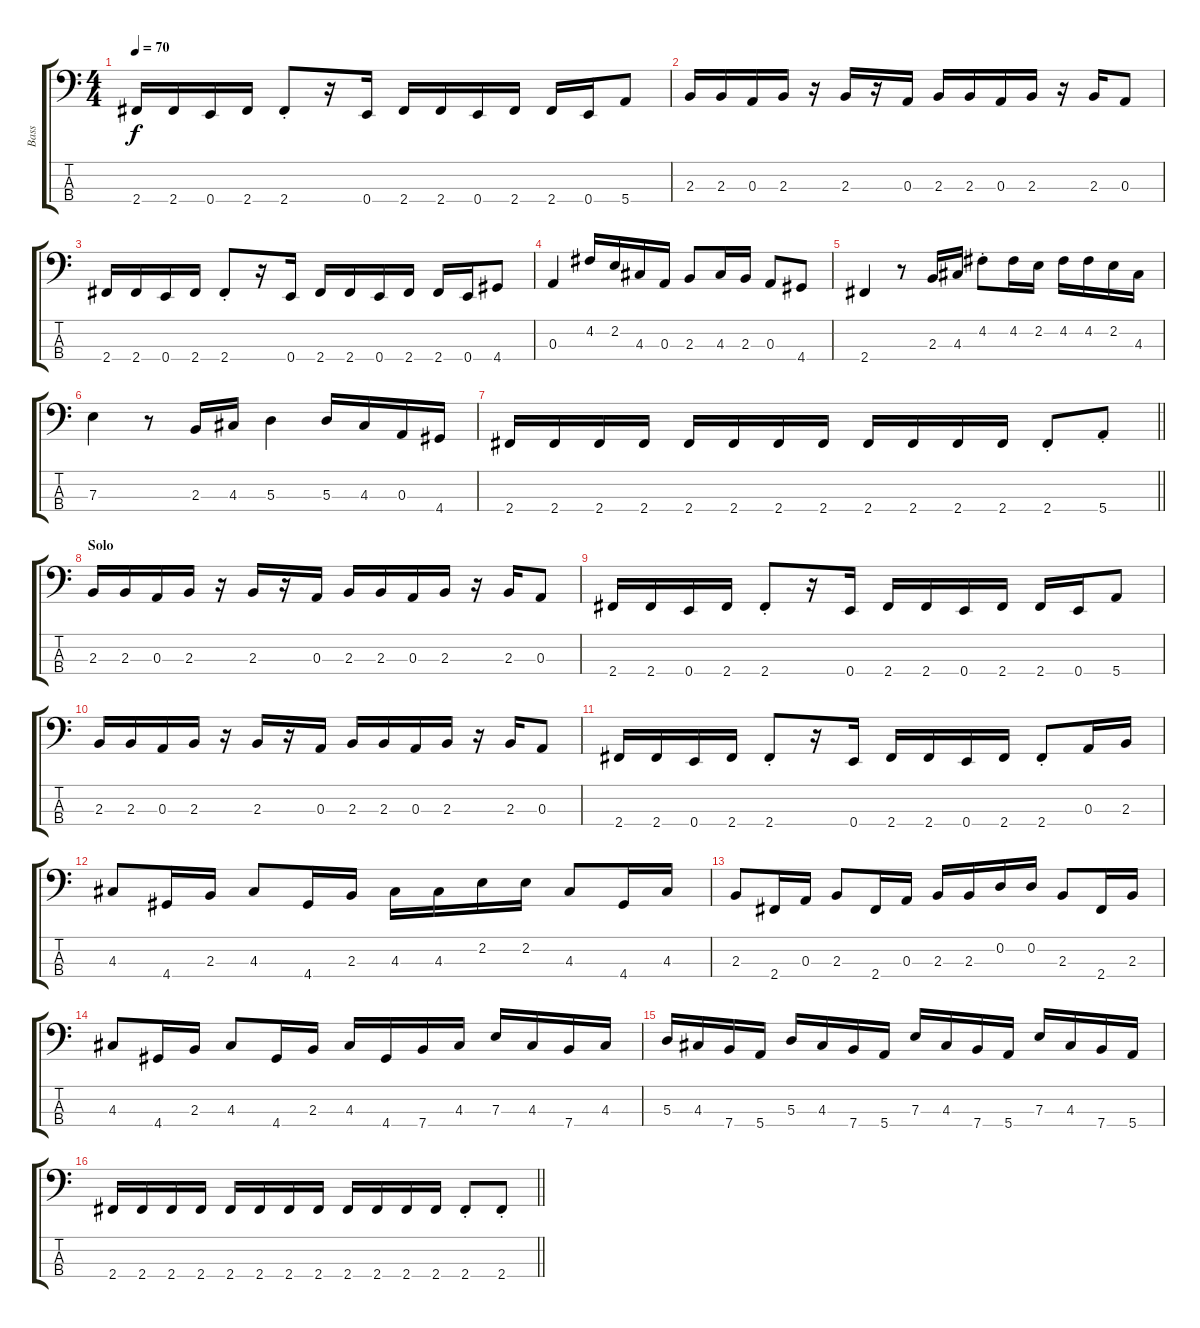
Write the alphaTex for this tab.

\track ("Bass" "Bass") {instrument electricbassfinger}
\staff {score tabs}
\tuning (G2 D2 A1 E1) {hide}
\ts (4 4)
\tempo 70
\clef f4
\ks c
2.4.16{dy f} 2.4.16 0.4.16 2.4.16 2.4{st}.8 r.16 0.4.16 2.4.16 2.4.16 0.4.16 2.4.16 2.4.16 0.4.16 5.4.8 |
2.3.16 2.3.16 0.3.16 2.3.16 r.16 2.3.16 r.16 0.3.16 2.3.16 2.3.16 0.3.16 2.3.16 r.16 2.3.16 0.3.8 |
2.4.16 2.4.16 0.4.16 2.4.16 2.4{st}.8 r.16 0.4.16 2.4.16 2.4.16 0.4.16 2.4.16 2.4.16 0.4.16 4.4.8 |
0.3.4 4.2.16 2.2.16 4.3.16 0.3.16 2.3.8 4.3.16 2.3.16 0.3.8 4.4.8 |
2.4.4 r.8 2.3.16 4.3.16 4.2{st}.8 4.2.16 2.2.16 4.2.16 4.2.16 2.2.16 4.3.16 |
7.3.4 r.8 2.3.16 4.3.16 5.3.4 5.3.16 4.3.16 0.3.16 4.4.16 |
\barLineRight lightlight
2.4.16 2.4.16 2.4.16 2.4.16 2.4.16 2.4.16 2.4.16 2.4.16 2.4.16 2.4.16 2.4.16 2.4.16 2.4{st}.8 5.4{st}.8 |
\section ("" "Solo")
2.3.16 2.3.16 0.3.16 2.3.16 r.16 2.3.16 r.16 0.3.16 2.3.16 2.3.16 0.3.16 2.3.16 r.16 2.3.16 0.3.8 |
2.4.16 2.4.16 0.4.16 2.4.16 2.4{st}.8 r.16 0.4.16 2.4.16 2.4.16 0.4.16 2.4.16 2.4.16 0.4.16 5.4.8 |
2.3.16 2.3.16 0.3.16 2.3.16 r.16 2.3.16 r.16 0.3.16 2.3.16 2.3.16 0.3.16 2.3.16 r.16 2.3.16 0.3.8 |
2.4.16 2.4.16 0.4.16 2.4.16 2.4{st}.8 r.16 0.4.16 2.4.16 2.4.16 0.4.16 2.4.16 2.4{st}.8 0.3.16 2.3.16 |
4.3.8 4.4.16 2.3.16 4.3.8 4.4.16 2.3.16 4.3.16 4.3.16 2.2.16 2.2.16 4.3.8 4.4.16 4.3.16 |
2.3.8 2.4.16 0.3.16 2.3.8 2.4.16 0.3.16 2.3.16 2.3.16 0.2.16 0.2.16 2.3.8 2.4.16 2.3.16 |
4.3.8 4.4.16 2.3.16 4.3.8 4.4.16 2.3.16 4.3.16 4.4.16 7.4.16 4.3.16 7.3.16 4.3.16 7.4.16 4.3.16 |
5.3.16 4.3.16 7.4.16 5.4.16 5.3.16 4.3.16 7.4.16 5.4.16 7.3.16 4.3.16 7.4.16 5.4.16 7.3.16 4.3.16 7.4.16 5.4.16 |
\barLineRight lightlight
2.4.16 2.4.16 2.4.16 2.4.16 2.4.16 2.4.16 2.4.16 2.4.16 2.4.16 2.4.16 2.4.16 2.4.16 2.4{st}.8 2.4{st}.8
